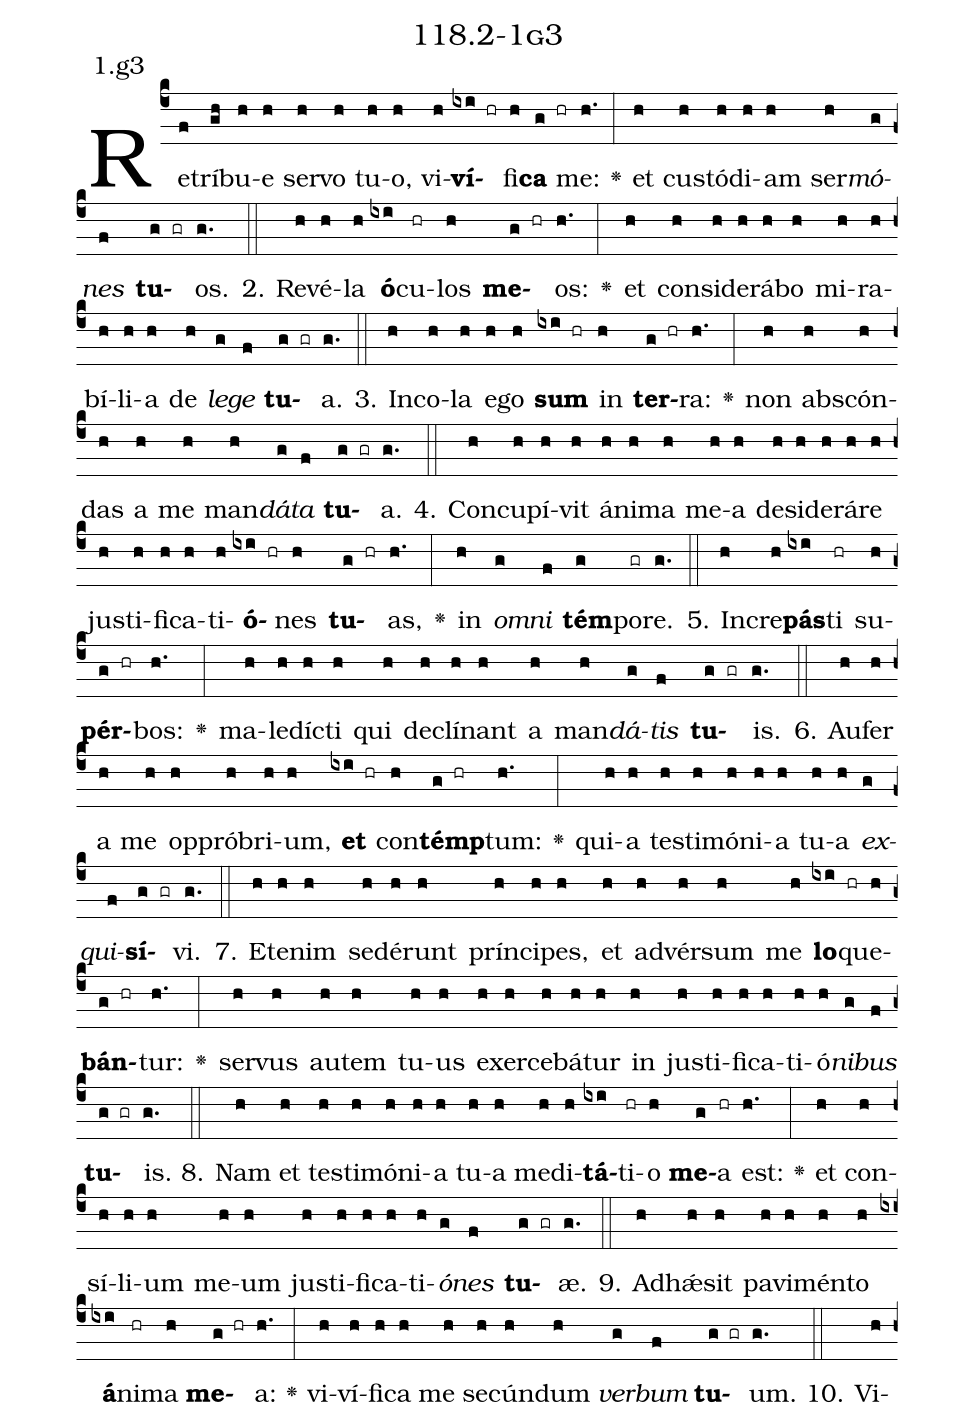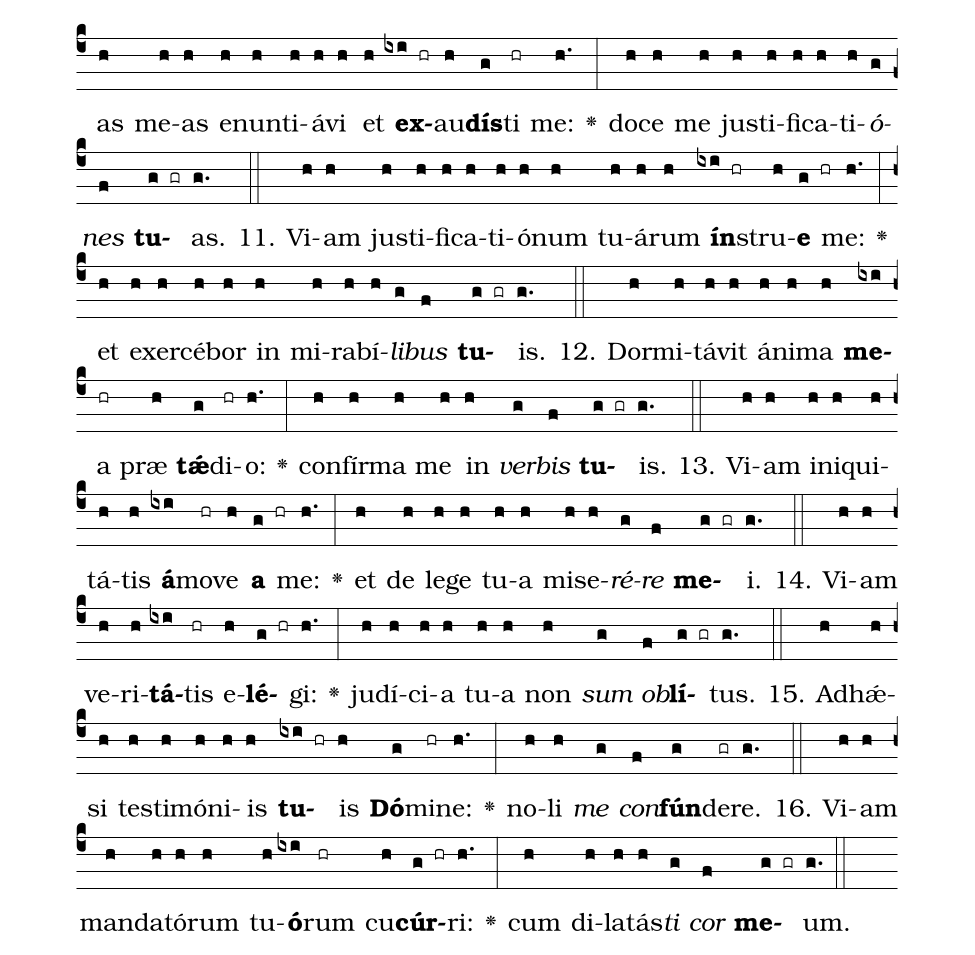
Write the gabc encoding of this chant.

name: 118.2-1g3;
annotation: 1.g3;
%%
(c4)Re(f)trí(gh)bu(h)e(h) ser(h)vo(h) tu(h)o,(h) vi(h)<b>ví</b>(ixi hr)fi(h)<b>ca</b>(g hr) me:(h.) <v>\greheightstar</v>(:) et(h) cus(h)tó(h)di(h)am(h) ser(h)<i>mó</i>(g)<i>nes</i>(f) <b>tu</b>(g gr)os.(g.) (::)
2. Re(h)vé(h)la(h) <b>ó</b>(ixi)cu(hr)los(h) <b>me</b>(g hr)os:(h.) <v>\greheightstar</v>(:) et(h) con(h)si(h)de(h)rá(h)bo(h) mi(h)ra(h)bí(h)li(h)a(h) de(h) <i>le</i>(g)<i>ge</i>(f) <b>tu</b>(g gr)a.(g.) (::)
3. In(h)co(h)la(h) e(h)go(h) <b>sum</b>(ixi hr) in(h) <b>ter</b>(g hr)ra:(h.) <v>\greheightstar</v>(:) non(h) abs(h)cón(h)das(h) a(h) me(h) man(h)<i>dá</i>(g)<i>ta</i>(f) <b>tu</b>(g gr)a.(g.) (::)
4. Con(h)cu(h)pí(h)vit(h) á(h)ni(h)ma(h) me(h)a(h) de(h)si(h)de(h)rá(h)re(h) jus(h)ti(h)fi(h)ca(h)ti(h)<b>ó</b>(ixi hr)nes(h) <b>tu</b>(g hr)as,(h.) <v>\greheightstar</v>(:) in(h) <i>om</i>(g)<i>ni</i>(f) <b>tém</b>(g)po(gr)re.(g.) (::)
5. In(h)cre(h)<b>pás</b>(ixi)ti(hr) su(h)<b>pér</b>(g hr)bos:(h.) <v>\greheightstar</v>(:) ma(h)le(h)díc(h)ti(h) qui(h) de(h)clí(h)nant(h) a(h) man(h)<i>dá</i>(g)<i>tis</i>(f) <b>tu</b>(g gr)is.(g.) (::)
6. Au(h)fer(h) a(h) me(h) op(h)pró(h)bri(h)um,(h) <b>et</b>(ixi hr) con(h)<b>témp</b>(g hr)tum:(h.) <v>\greheightstar</v>(:) qui(h)a(h) tes(h)ti(h)mó(h)ni(h)a(h) tu(h)a(h) <i>ex</i>(g)<i>qui</i>(f)<b>sí</b>(g gr)vi.(g.) (::)
7. Et(h)e(h)nim(h) se(h)dé(h)runt(h) prín(h)ci(h)pes,(h) et(h) ad(h)vér(h)sum(h) me(h) <b>lo</b>(ixi hr)que(h)<b>bán</b>(g hr)tur:(h.) <v>\greheightstar</v>(:) ser(h)vus(h) au(h)tem(h) tu(h)us(h) ex(h)er(h)ce(h)bá(h)tur(h) in(h) jus(h)ti(h)fi(h)ca(h)ti(h)ó(h)<i>ni</i>(g)<i>bus</i>(f) <b>tu</b>(g gr)is.(g.) (::)
8. Nam(h) et(h) tes(h)ti(h)mó(h)ni(h)a(h) tu(h)a(h) me(h)di(h)<b>tá</b>(ixi)ti(hr)o(h) <b>me</b>(g)a(hr) est:(h.) <v>\greheightstar</v>(:) et(h) con(h)sí(h)li(h)um(h) me(h)um(h) jus(h)ti(h)fi(h)ca(h)ti(h)<i>ó</i>(g)<i>nes</i>(f) <b>tu</b>(g gr)æ.(g.) (::)
9. Ad(h)hǽ(h)sit(h) pa(h)vi(h)mén(h)to(h) <b>á</b>(ixi)ni(hr)ma(h) <b>me</b>(g hr)a:(h.) <v>\greheightstar</v>(:) vi(h)ví(h)fi(h)ca(h) me(h) se(h)cún(h)dum(h) <i>ver</i>(g)<i>bum</i>(f) <b>tu</b>(g gr)um.(g.) (::)
10. Vi(h)as(h) me(h)as(h) e(h)nun(h)ti(h)á(h)vi(h) et(h) <b>ex</b>(ixi hr)au(h)<b>dís</b>(g)ti(hr) me:(h.) <v>\greheightstar</v>(:) do(h)ce(h) me(h) jus(h)ti(h)fi(h)ca(h)ti(h)<i>ó</i>(g)<i>nes</i>(f) <b>tu</b>(g gr)as.(g.) (::)
11. Vi(h)am(h) jus(h)ti(h)fi(h)ca(h)ti(h)ó(h)num(h) tu(h)á(h)rum(h) <b>ín</b>(ixi hr)stru(h)<b>e</b>(g hr) me:(h.) <v>\greheightstar</v>(:) et(h) ex(h)er(h)cé(h)bor(h) in(h) mi(h)ra(h)bí(h)<i>li</i>(g)<i>bus</i>(f) <b>tu</b>(g gr)is.(g.) (::)
12. Dor(h)mi(h)tá(h)vit(h) á(h)ni(h)ma(h) <b>me</b>(ixi)a(hr) præ(h) <b>tǽ</b>(g)di(hr)o:(h.) <v>\greheightstar</v>(:) con(h)fír(h)ma(h) me(h) in(h) <i>ver</i>(g)<i>bis</i>(f) <b>tu</b>(g gr)is.(g.) (::)
13. Vi(h)am(h) in(h)i(h)qui(h)tá(h)tis(h) <b>á</b>(ixi)mo(hr)ve(h) <b>a</b>(g hr) me:(h.) <v>\greheightstar</v>(:) et(h) de(h) le(h)ge(h) tu(h)a(h) mi(h)se(h)<i>ré</i>(g)<i>re</i>(f) <b>me</b>(g gr)i.(g.) (::)
14. Vi(h)am(h) ve(h)ri(h)<b>tá</b>(ixi)tis(hr) e(h)<b>lé</b>(g hr)gi:(h.) <v>\greheightstar</v>(:) ju(h)dí(h)ci(h)a(h) tu(h)a(h) non(h) <i>sum</i>(g) <i>ob</i>(f)<b>lí</b>(g gr)tus.(g.) (::)
15. Ad(h)hǽ(h)si(h) tes(h)ti(h)mó(h)ni(h)is(h) <b>tu</b>(ixi hr)is(h) <b>Dó</b>(g)mi(hr)ne:(h.) <v>\greheightstar</v>(:) no(h)li(h) <i>me</i>(g) <i>con</i>(f)<b>fún</b>(g)de(gr)re.(g.) (::)
16. Vi(h)am(h) man(h)da(h)tó(h)rum(h) tu(h)<b>ó</b>(ixi)rum(hr) cu(h)<b>cúr</b>(g hr)ri:(h.) <v>\greheightstar</v>(:) cum(h) di(h)la(h)tás(h)<i>ti</i>(g) <i>cor</i>(f) <b>me</b>(g gr)um.(g.) (::)
